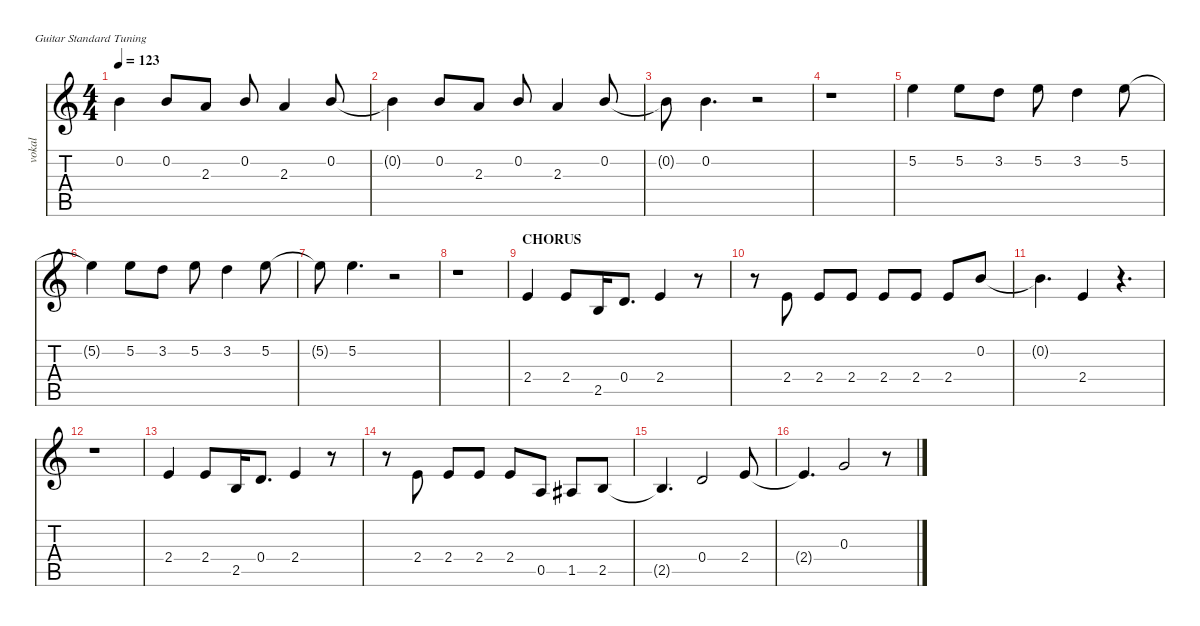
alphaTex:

\defaultSystemsLayout 4
\hideDynamics
\bracketExtendMode nobrackets
\otherSystemsTrackNameOrientation horizontal
\track ("Vocal" "vokal") {instrument acousticguitarsteel}
\staff {score tabs}
\tuning (E4 B3 G3 D3 A2 E2)
\ts (4 4)
\tempo 123
\clef g2
\ks c
0.2.4{dy mf beam Down} 0.2.8{beam Up} 2.3.8{beam Up} 0.2.8{beam Up} 2.3.4{beam Up} 0.2.8{beam Up} |
0.2{t}.4{beam Down} 0.2.8{beam Up} 2.3.8{beam Up} 0.2.8{beam Up} 2.3.4{beam Up} 0.2.8{beam Up} |
0.2{t}.8{beam Down} 0.2.4{d beam Down} r.2{beam Down} |
r.1{beam Down} |
5.2.4{beam Down} 5.2.8{beam Down} 3.2.8{beam Down} 5.2.8{beam Down} 3.2.4{beam Down} 5.2.8{beam Down} |
5.2{t}.4{beam Down} 5.2.8{beam Down} 3.2.8{beam Down} 5.2.8{beam Down} 3.2.4{beam Down} 5.2.8{beam Down} |
5.2{t}.8{beam Down} 5.2.4{d beam Down} r.2{beam Down} |
r.1{beam Down} |
\section ("" "CHORUS")
2.4.4{beam Up} 2.4.8{beam Up} 2.5.16{beam Up} 0.4.8{d beam Up} 2.4.4{beam Up} r.8{beam Up} |
r.8{beam Down} 2.4.8{beam Up} 2.4.8{beam Up} 2.4.8{beam Up} 2.4.8{beam Up} 2.4.8{beam Up} 2.4.8{beam Up} 0.2.8{beam Up} |
0.2{t}.4{d beam Down} 2.4.4{beam Up} r.4{d beam Up} |
r.1{beam Down} |
2.4.4{beam Up} 2.4.8{beam Up} 2.5.16{beam Up} 0.4.8{d beam Up} 2.4.4{beam Up} r.8{beam Up} |
r.8{beam Down} 2.4.8{beam Up} 2.4.8{beam Up} 2.4.8{beam Up} 2.4.8{beam Up} 0.5.8{beam Up} 1.5{acc #}.8{beam Up} 2.5.8{beam Up} |
2.5{t}.4{d beam Up} 0.4.2{beam Up} 2.4.8{beam Up} |
2.4{t}.4{d beam Up} 0.3.2{beam Up} r.8{beam Up}
